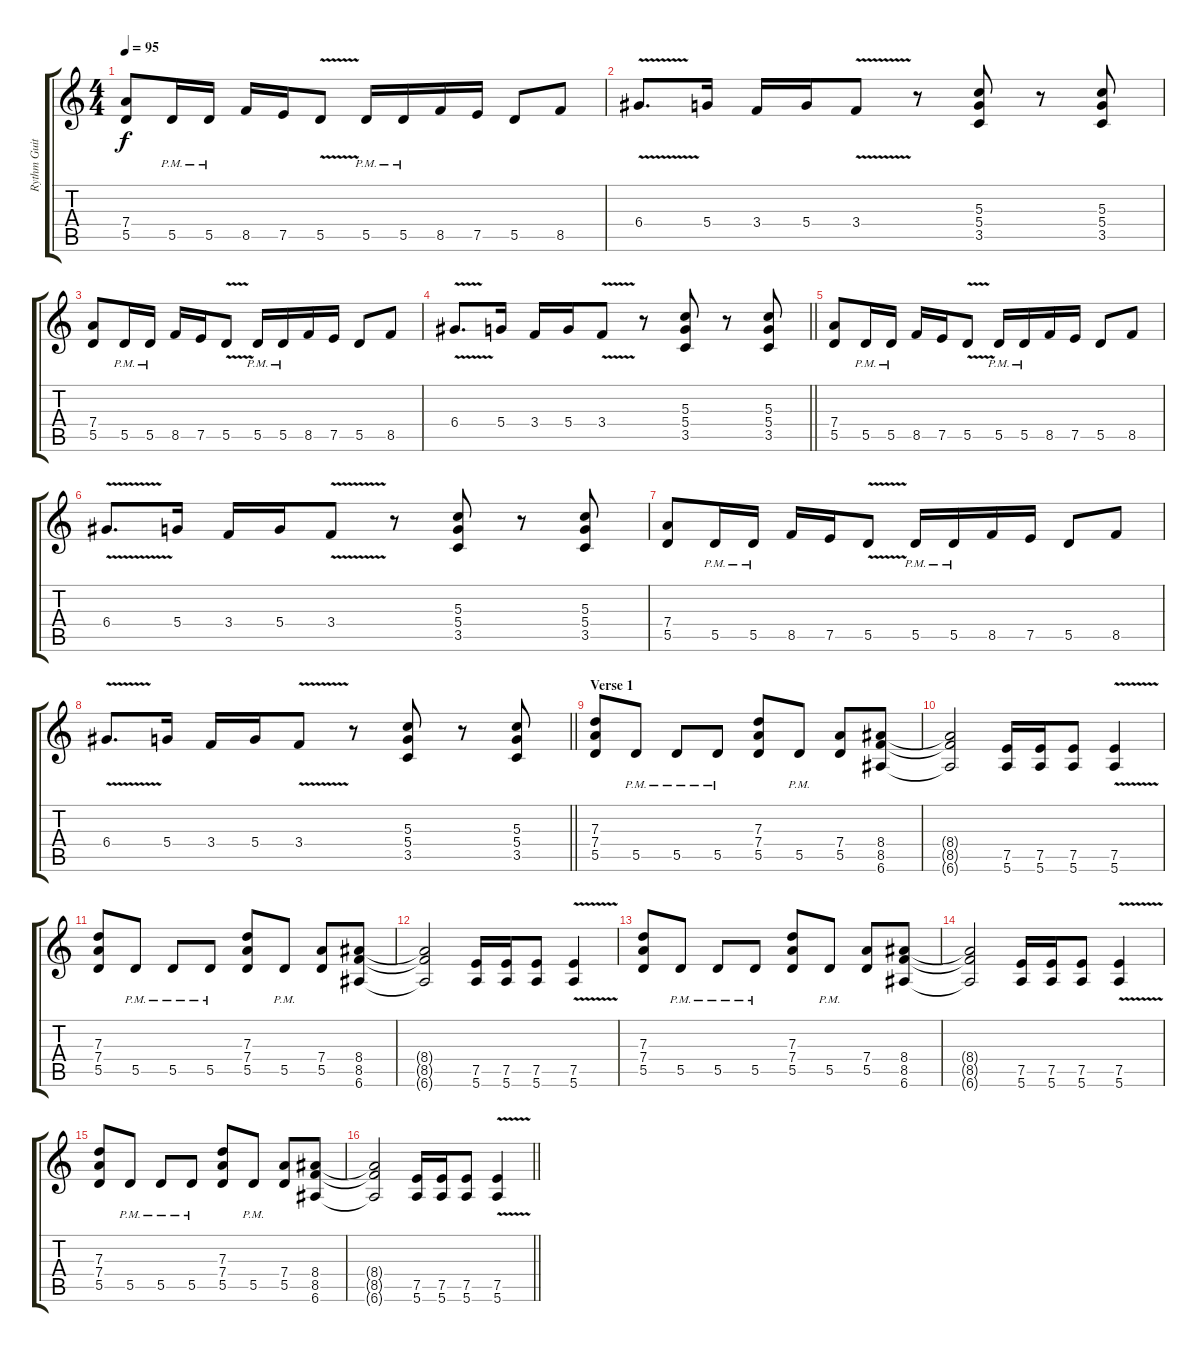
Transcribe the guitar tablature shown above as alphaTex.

\track ("Rythm Guitar" "Rythm Guit") {instrument distortionguitar}
\staff {score tabs}
\tuning (E4 B3 G3 D3 A2 E2) {hide}
\ts (4 4)
\tempo 95
\clef g2
\ks c
(7.4 5.5).8{dy f instrument distortionguitar} 5.5{pm}.16 5.5{pm}.16 8.5.16 7.5.16 5.5{v}.8 5.5{pm}.16 5.5{pm}.16 8.5.16 7.5.16 5.5.8 8.5.8 |
6.4{v}.8{d} 5.4.16 3.4.16 5.4.16 3.4{v}.8 r.8 (5.3 5.4 3.5).8 r.8 (5.3 5.4 3.5).8 |
(7.4 5.5).8 5.5{pm}.16 5.5{pm}.16 8.5.16 7.5.16 5.5{v}.8 5.5{pm}.16 5.5{pm}.16 8.5.16 7.5.16 5.5.8 8.5.8 |
\barLineRight lightlight
6.4{v}.8{d} 5.4.16 3.4.16 5.4.16 3.4{v}.8 r.8 (5.3 5.4 3.5).8 r.8 (5.3 5.4 3.5).8 |
(7.4 5.5).8 5.5{pm}.16 5.5{pm}.16 8.5.16 7.5.16 5.5{v}.8 5.5{pm}.16 5.5{pm}.16 8.5.16 7.5.16 5.5.8 8.5.8 |
6.4{v}.8{d} 5.4.16 3.4.16 5.4.16 3.4{v}.8 r.8 (5.3 5.4 3.5).8 r.8 (5.3 5.4 3.5).8 |
(7.4 5.5).8 5.5{pm}.16 5.5{pm}.16 8.5.16 7.5.16 5.5{v}.8 5.5{pm}.16 5.5{pm}.16 8.5.16 7.5.16 5.5.8 8.5.8 |
\barLineRight lightlight
6.4{v}.8{d} 5.4.16 3.4.16 5.4.16 3.4{v}.8 r.8 (5.3 5.4 3.5).8 r.8 (5.3 5.4 3.5).8 |
\section ("" "Verse 1")
(7.3 7.4 5.5).8 5.5{pm}.8 5.5{pm}.8 5.5{pm}.8 (7.3 7.4 5.5).8 5.5{pm}.8 (7.4 5.5).8 (8.4 8.5 6.6).8 |
(8.4{t} 8.5{t} 6.6{t}).2 (7.5 5.6).16 (7.5 5.6).16 (7.5 5.6).8 (7.5{v} 5.6{v}).4 |
(7.3 7.4 5.5).8 5.5{pm}.8 5.5{pm}.8 5.5{pm}.8 (7.3 7.4 5.5).8 5.5{pm}.8 (7.4 5.5).8 (8.4 8.5 6.6).8 |
(8.4{t} 8.5{t} 6.6{t}).2 (7.5 5.6).16 (7.5 5.6).16 (7.5 5.6).8 (7.5{v} 5.6{v}).4 |
(7.3 7.4 5.5).8 5.5{pm}.8 5.5{pm}.8 5.5{pm}.8 (7.3 7.4 5.5).8 5.5{pm}.8 (7.4 5.5).8 (8.4 8.5 6.6).8 |
(8.4{t} 8.5{t} 6.6{t}).2 (7.5 5.6).16 (7.5 5.6).16 (7.5 5.6).8 (7.5{v} 5.6{v}).4 |
(7.3 7.4 5.5).8 5.5{pm}.8 5.5{pm}.8 5.5{pm}.8 (7.3 7.4 5.5).8 5.5{pm}.8 (7.4 5.5).8 (8.4 8.5 6.6).8 |
\barLineRight lightlight
(8.4{t} 8.5{t} 6.6{t}).2 (7.5 5.6).16 (7.5 5.6).16 (7.5 5.6).8 (7.5{v} 5.6{v}).4
